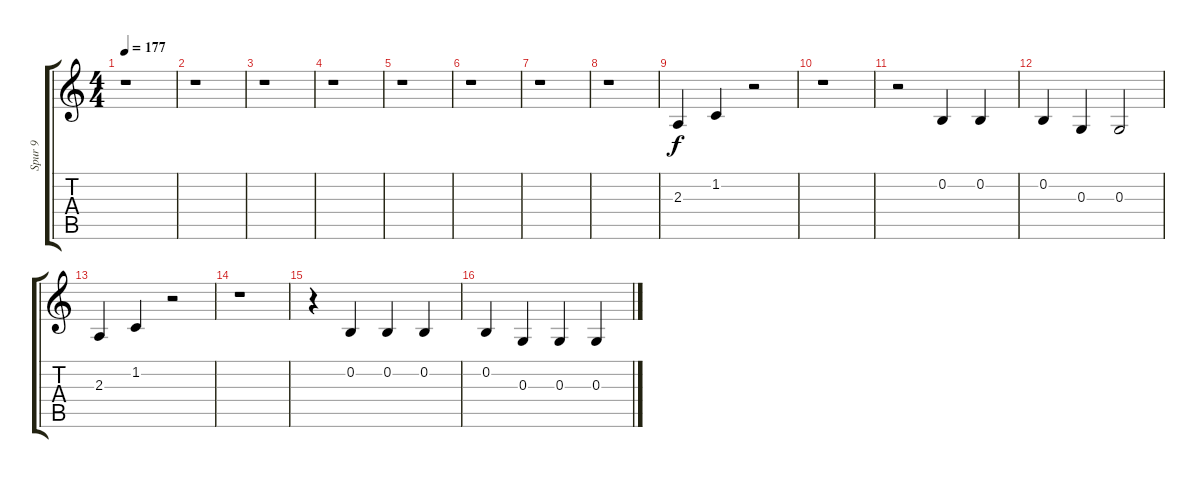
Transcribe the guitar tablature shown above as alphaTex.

\track ("Spur 9" "Spur 9") {instrument honkytonkpiano}
\staff {score tabs}
\tuning (E4 B3 G3 D3 A2 E2) {hide}
\ts (4 4)
\tempo 177
\clef g2
\ks c
r.1{dy f} |
r.1 |
r.1 |
r.1 |
r.1 |
r.1 |
r.1 |
r.1 |
2.3.4 1.2.4 r.2 |
r.1 |
r.2 0.2.4 0.2.4 |
0.2.4 0.3.4 0.3.2 |
2.3.4 1.2.4 r.2 |
r.1 |
r.4 0.2.4 0.2.4 0.2.4 |
0.2.4 0.3.4 0.3.4 0.3.4
